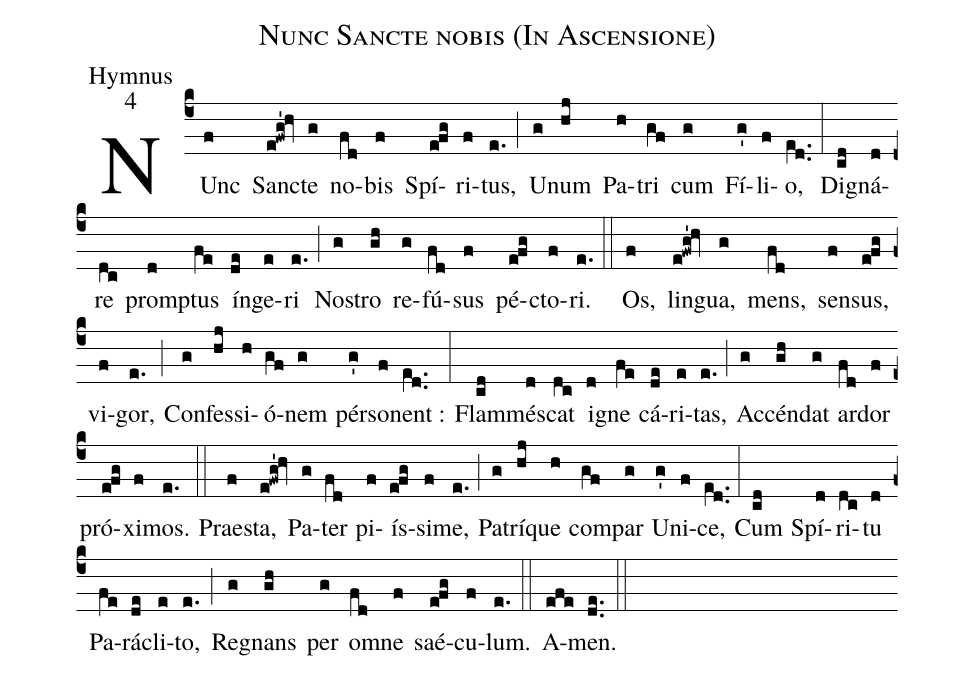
name:Nunc Sancte nobis (In Ascensione);
office-part:Hymnus;
mode:4;
%%
(c4) NUnc(f) San(e!fwg'!hv)cte(g) no(fd)bis(f) Spí(efg)ri(f)tus,(e.) (;)
U(g)num(hj) Pa(h)tri(gf) cum(g) Fí(g')li(f)o,(e[ll:1]d..) (:)
Di(cd)gná(d)re(dc) prom(d)ptus(fe) ín(de)ge(e)ri(e.) (;)
No(g)stro(gh) re(g)fú(fd)sus(f) pé(efg)cto(f)ri.(e.) (::)

Os,(f) lin(e!fwg'!hv)gua,(g) mens,(fd) sen(f)sus,(efg) vi(f)gor,(e.) (;)
Con(g)fes(hj)si(h)ó(gf)nem(g) pér(g')so(f)nent :(e[ll:1]d..) (:)
Flam(cd)mé(d)scat(dc) i(d)gne(fe) cá(de)ri(e)tas,(e.) (;)
Ac(g)cén(gh)dat(g) ar(fd)dor(f) pró(efg)xi(f)mos.(e.) (::)

Prae(f)sta,(e!fwg'!hv) Pa(g)ter(fd) pi(f)ís(efg)si(f)me,(e.) (;)
Pa(g)trí(hj)que(h) com(gf)par(g) U(g')ni(f)ce,(e[ll:1]d..) (:)
Cum(cd) Spí(d)ri(dc)tu(d) Pa(fe)rá(de)cli(e)to,(e.) (;)
Re(g)gnans(gh) per(g) o(fd)mne(f) saé(efg)cu(f)lum.(e.) (::)

A(efe)men.(de..) (::)
